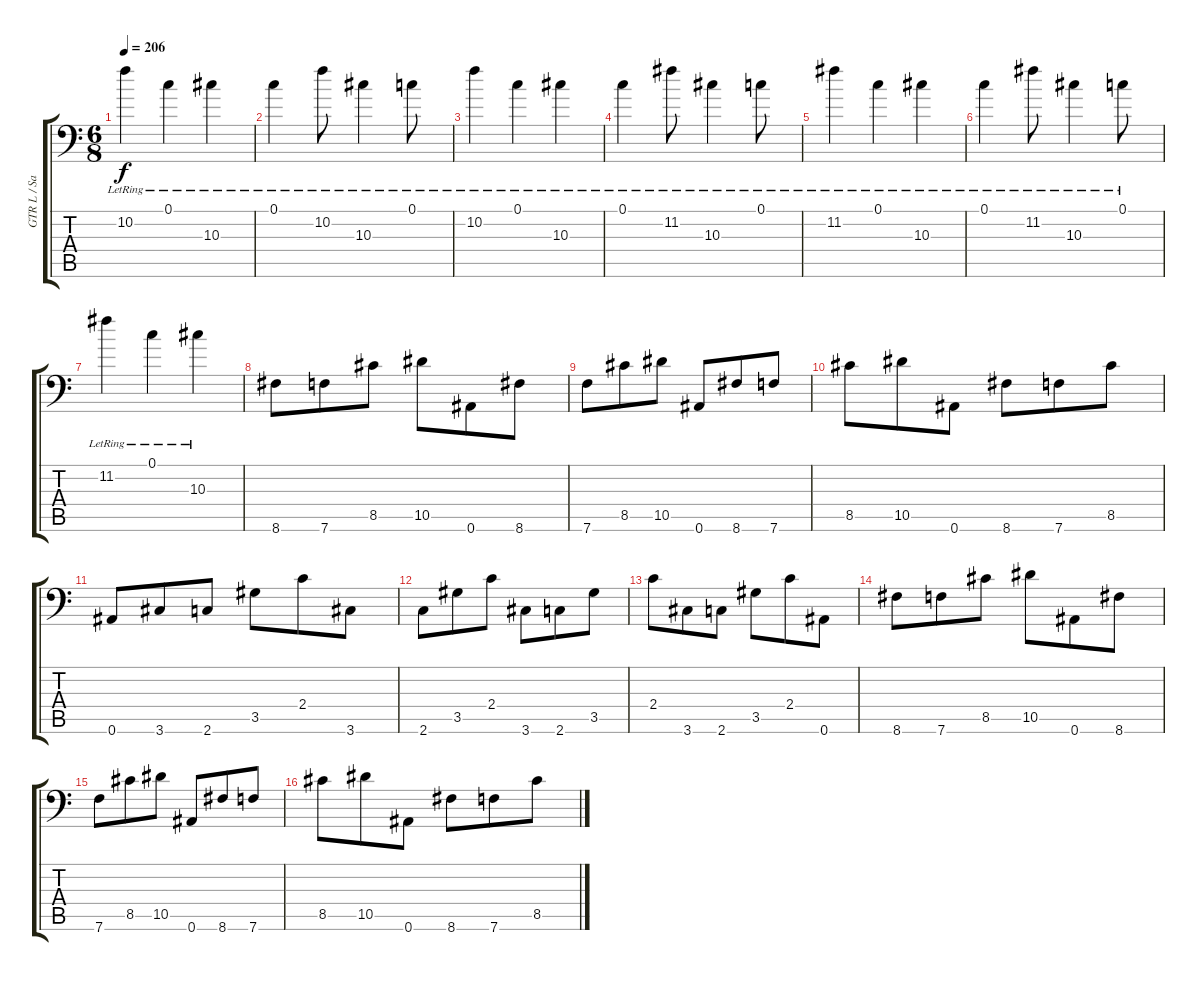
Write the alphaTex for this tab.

\track ("GTR L / Sanch" "GTR L / Sa") {instrument distortionguitar}
\staff {score tabs}
\tuning (C4 G3 Eb3 Bb2 F2 Bb1) {hide}
\ts (6 8)
\tempo 206
\clef f4
\ks c
10.2{lr}.4{dy f} 0.1{lr}.4 10.3{lr}.4 |
0.1{lr}.4 10.2{lr}.8 10.3{lr}.4 0.1{lr}.8 |
10.2{lr}.4 0.1{lr}.4 10.3{lr}.4 |
0.1{lr}.4 11.2{lr}.8 10.3{lr}.4 0.1{lr}.8 |
11.2{lr}.4 0.1{lr}.4 10.3{lr}.4 |
0.1{lr}.4 11.2{lr}.8 10.3{lr}.4 0.1{lr}.8 |
11.2{lr}.4 0.1{lr}.4 10.3{lr}.4 |
8.6.8 7.6.8 8.5.8 10.5.8 0.6.8 8.6.8 |
7.6.8 8.5.8 10.5.8 0.6.8 8.6.8 7.6.8 |
8.5.8 10.5.8 0.6.8 8.6.8 7.6.8 8.5.8 |
0.6.8 3.6.8 2.6.8 3.5.8 2.4.8 3.6.8 |
2.6.8 3.5.8 2.4.8 3.6.8 2.6.8 3.5.8 |
2.4.8 3.6.8 2.6.8 3.5.8 2.4.8 0.6.8 |
8.6.8 7.6.8 8.5.8 10.5.8 0.6.8 8.6.8 |
7.6.8 8.5.8 10.5.8 0.6.8 8.6.8 7.6.8 |
8.5.8 10.5.8 0.6.8 8.6.8 7.6.8 8.5.8
